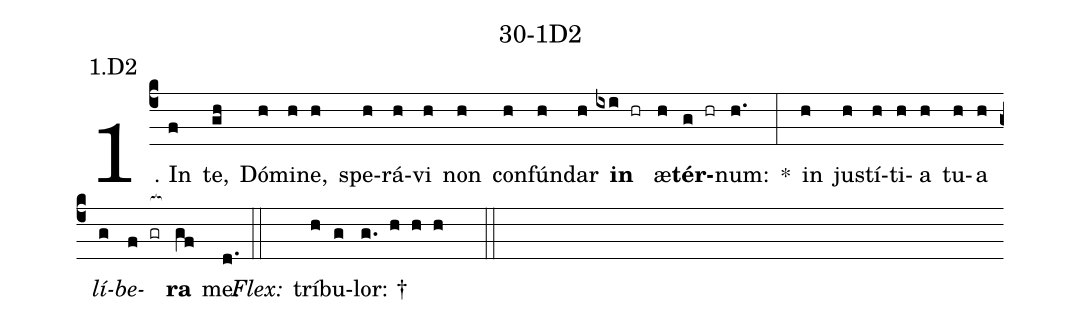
name: 30-1D2;
annotation: 1.D2;
%%
(c4)1. In(f) te,(gh) Dó(h)mi(h)ne,(h) spe(h)rá(h)vi(h) non(h) con(h)fún(h)dar(h) <b>in</b>(ixi hr) æ(h)<b>tér</b>(g hr)num:(h.) *(:) in(h) jus(h)tí(h)ti(h)a(h) tu(h)a(h) <i>lí</i>(g)<i>be</i>(f gr[ocb:1{])<b>ra</b>(gf[ocb:0}]) me.(d.) (::)
<i>Flex:</i>()  trí(h)bu(g)lor: †(g. h h h  ::)
